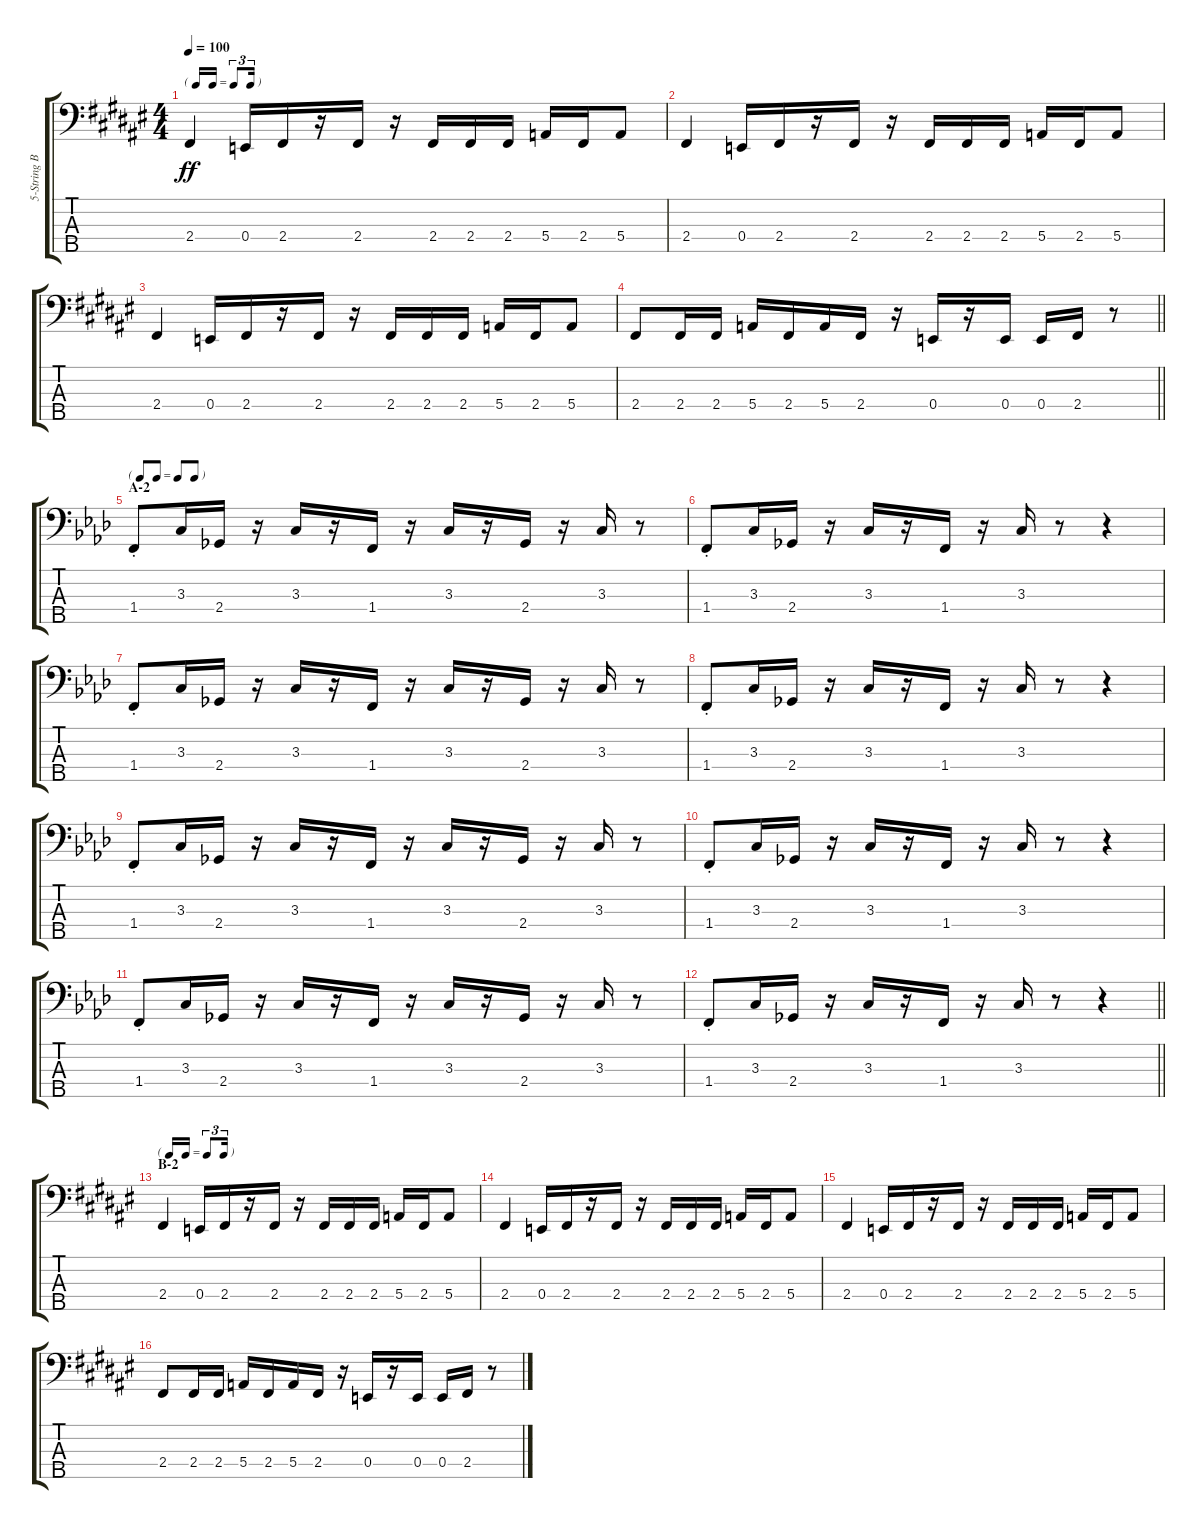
\track ("5-String Bass" "5-String B") {instrument electricbassfinger}
\staff {score tabs}
\tuning (G2 D2 A1 E1 B0) {hide}
\ts (4 4)
\tf triplet16th
\tempo 100
\clef f4
\ks f#
2.4.4{dy ff} 0.4.16 2.4.16 r.16 2.4.16 r.16 2.4.16 2.4.16 2.4.16 5.4.16 2.4.16 5.4.8 |
2.4.4 0.4.16 2.4.16 r.16 2.4.16 r.16 2.4.16 2.4.16 2.4.16 5.4.16 2.4.16 5.4.8 |
2.4.4 0.4.16 2.4.16 r.16 2.4.16 r.16 2.4.16 2.4.16 2.4.16 5.4.16 2.4.16 5.4.8 |
\barLineRight lightlight
2.4.8 2.4.16 2.4.16 5.4.16 2.4.16 5.4.16 2.4.16 r.16 0.4.16 r.16 0.4.16 0.4.16 2.4.16 r.8 |
\tf none
\section ("" "A-2")
\ks fminor
1.4{st}.8 3.3.16 2.4.16 r.16 3.3.16 r.16 1.4.16 r.16 3.3.16 r.16 2.4.16 r.16 3.3.16 r.8 |
1.4{st}.8 3.3.16 2.4.16 r.16 3.3.16 r.16 1.4.16 r.16 3.3.16 r.8 r.4 |
1.4{st}.8 3.3.16 2.4.16 r.16 3.3.16 r.16 1.4.16 r.16 3.3.16 r.16 2.4.16 r.16 3.3.16 r.8 |
1.4{st}.8 3.3.16 2.4.16 r.16 3.3.16 r.16 1.4.16 r.16 3.3.16 r.8 r.4 |
1.4{st}.8 3.3.16 2.4.16 r.16 3.3.16 r.16 1.4.16 r.16 3.3.16 r.16 2.4.16 r.16 3.3.16 r.8 |
1.4{st}.8 3.3.16 2.4.16 r.16 3.3.16 r.16 1.4.16 r.16 3.3.16 r.8 r.4 |
1.4{st}.8 3.3.16 2.4.16 r.16 3.3.16 r.16 1.4.16 r.16 3.3.16 r.16 2.4.16 r.16 3.3.16 r.8 |
\barLineRight lightlight
1.4{st}.8 3.3.16 2.4.16 r.16 3.3.16 r.16 1.4.16 r.16 3.3.16 r.8 r.4 |
\tf triplet16th
\section ("" "B-2")
\ks f#
2.4.4 0.4.16 2.4.16 r.16 2.4.16 r.16 2.4.16 2.4.16 2.4.16 5.4.16 2.4.16 5.4.8 |
2.4.4 0.4.16 2.4.16 r.16 2.4.16 r.16 2.4.16 2.4.16 2.4.16 5.4.16 2.4.16 5.4.8 |
2.4.4 0.4.16 2.4.16 r.16 2.4.16 r.16 2.4.16 2.4.16 2.4.16 5.4.16 2.4.16 5.4.8 |
2.4.8 2.4.16 2.4.16 5.4.16 2.4.16 5.4.16 2.4.16 r.16 0.4.16 r.16 0.4.16 0.4.16 2.4.16 r.8
